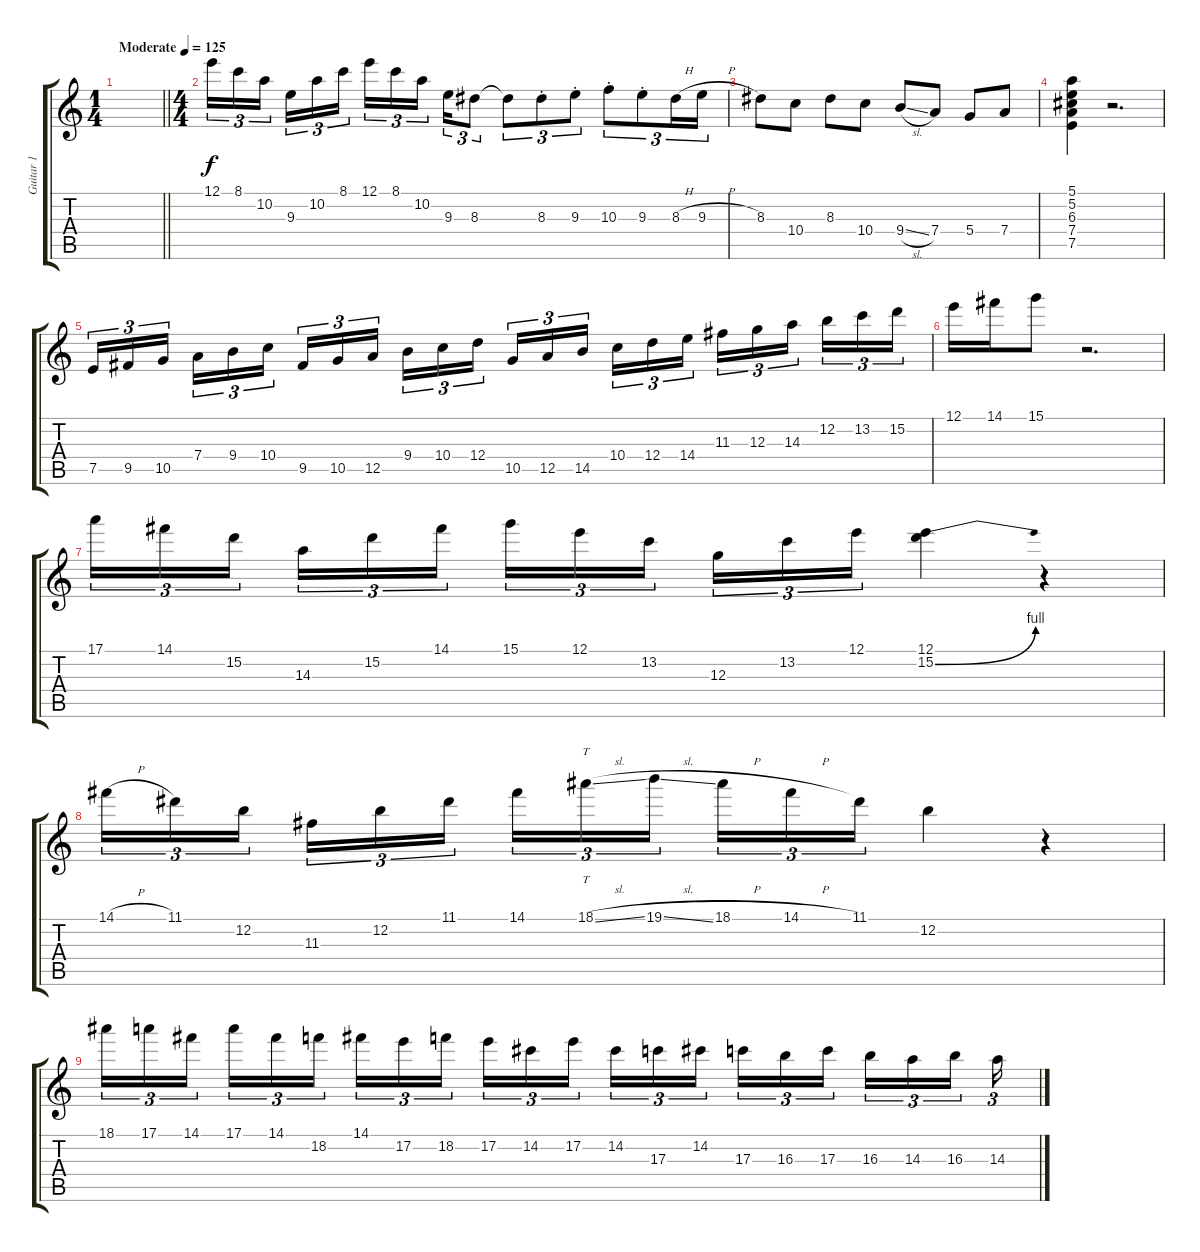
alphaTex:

\track ("Guitar 1" "Guitar 1") {instrument distortionguitar}
\staff {score tabs}
\tuning (E4 B3 G3 D3 A2 D2) {hide}
\ts (1 4)
\tempo (125 "Moderate")
\clef g2
\barLineRight lightlight
\ks c
|
\ts (4 4)
12.1.16{tu (3 2)} 8.1.16{tu (3 2)} 10.2.16{tu (3 2) beam splitsecondary} 9.3.16{tu (3 2)} 10.2.16{tu (3 2)} 8.1.16{tu (3 2)} 12.1.16{tu (3 2)} 8.1.16{tu (3 2)} 10.2.16{tu (3 2) beam splitsecondary} 9.3.16{tu (3 2)} 8.3.8{tu (3 2)} 8.3{t}.8{tu (3 2)} 8.3{st}.8{tu (3 2)} 9.3{st}.8{tu (3 2)} 10.3{st}.8{tu (3 2)} 9.3{st}.8{tu (3 2)} 8.3{h}.16{tu (3 2)} 9.3{h}.16{tu (3 2)} |
8.3.8 10.4.8 8.3.8 10.4.8 9.4{sl}.8 7.4.8 5.4.8 7.4.8 |
(5.1 5.2 6.3 7.4 7.5).4 r.2{d} |
7.5.16{tu (3 2)} 9.5.16{tu (3 2)} 10.5.16{tu (3 2) beam splitsecondary} 7.4.16{tu (3 2)} 9.4.16{tu (3 2)} 10.4.16{tu (3 2)} 9.5.16{tu (3 2)} 10.5.16{tu (3 2)} 12.5.16{tu (3 2) beam splitsecondary} 9.4.16{tu (3 2)} 10.4.16{tu (3 2)} 12.4.16{tu (3 2)} 10.5.16{tu (3 2)} 12.5.16{tu (3 2)} 14.5.16{tu (3 2) beam splitsecondary} 10.4.16{tu (3 2)} 12.4.16{tu (3 2)} 14.4.16{tu (3 2)} 11.3.16{tu (3 2)} 12.3.16{tu (3 2)} 14.3.16{tu (3 2) beam splitsecondary} 12.2.16{tu (3 2)} 13.2.16{tu (3 2)} 15.2.16{tu (3 2)} |
12.1.16 14.1.16 15.1.8 r.2{d} |
17.1.16{tu (3 2)} 14.1.16{tu (3 2)} 15.2.16{tu (3 2) beam splitsecondary} 14.3.16{tu (3 2)} 15.2.16{tu (3 2)} 14.1.16{tu (3 2)} 15.1.16{tu (3 2)} 12.1.16{tu (3 2)} 13.2.16{tu (3 2) beam splitsecondary} 12.3.16{tu (3 2)} 13.2.16{tu (3 2)} 12.1.16{tu (3 2)} (12.1 15.2{be (bend 0 0 60 4)}).4 r.4 |
14.1{h}.16{tu (3 2)} 11.1.16{tu (3 2)} 12.2.16{tu (3 2) beam splitsecondary} 11.3.16{tu (3 2)} 12.2.16{tu (3 2)} 11.1.16{tu (3 2)} 14.1.16{tu (3 2)} 18.1{sl}.16{tt tu (3 2)} 19.1{sl}.16{tu (3 2) beam splitsecondary} 18.1{h}.16{tu (3 2)} 14.1{h}.16{tu (3 2)} 11.1.16{tu (3 2)} 12.2.4 r.4 |
18.1.16{tu (3 2)} 17.1.16{tu (3 2)} 14.1.16{tu (3 2) beam splitsecondary} 17.1.16{tu (3 2)} 14.1.16{tu (3 2)} 18.2.16{tu (3 2)} 14.1.16{tu (3 2)} 17.2.16{tu (3 2)} 18.2.16{tu (3 2) beam splitsecondary} 17.2.16{tu (3 2)} 14.2.16{tu (3 2)} 17.2.16{tu (3 2)} 14.2.16{tu (3 2)} 17.3.16{tu (3 2)} 14.2.16{tu (3 2) beam splitsecondary} 17.3.16{tu (3 2)} 16.3.16{tu (3 2)} 17.3.16{tu (3 2)} 16.3.16{tu (3 2)} 14.3.16{tu (3 2)} 16.3.16{tu (3 2) beam splitsecondary} 14.3.16{tu (3 2)}
